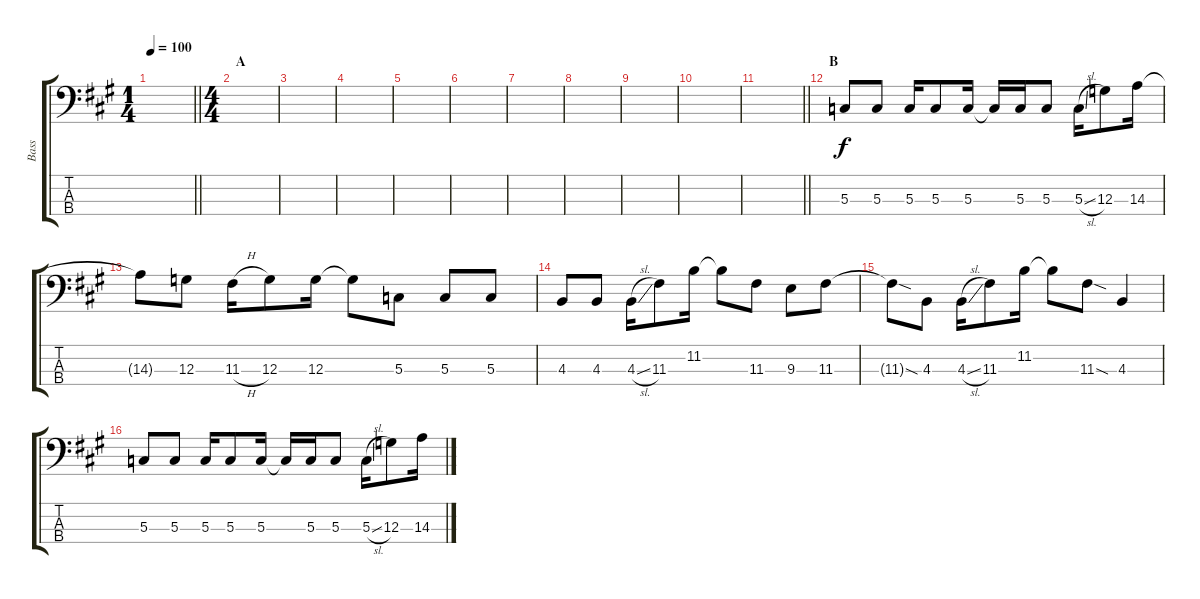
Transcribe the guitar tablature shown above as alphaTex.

\track ("Bass" "Bass") {instrument electricbasspick}
\staff {score tabs}
\tuning (F2 C2 G1 D1) {hide}
\ts (1 4)
\tempo 100
\clef f4
\barLineRight lightlight
\ks a
|
\ts (4 4)
\section ("" "A")
|
|
|
|
|
|
|
|
|
\barLineRight lightlight
|
\section ("" "B")
5.3.8 5.3.8 5.3.16 5.3.8 5.3.16 5.3{t}.16 5.3.16 5.3.8 5.3{sl}.16 12.3.8 14.3.16 |
14.3{t}.8 12.3.8 11.3{h}.16 12.3.8 12.3.16 12.3{t}.8 5.3.8 5.3.8 5.3.8 |
4.3.8 4.3.8 4.3{sl}.16 11.3.8 11.2.16 11.2{t}.8 11.3.8 9.3.8 11.3.8 |
11.3{sod t}.8 4.3.8 4.3{sl}.16 11.3.8 11.2.16 11.2{t}.8 11.3{sod}.8 4.3.4 |
5.3.8 5.3.8 5.3.16 5.3.8 5.3.16 5.3{t}.16 5.3.16 5.3.8 5.3{sl}.16 12.3.8 14.3.16
